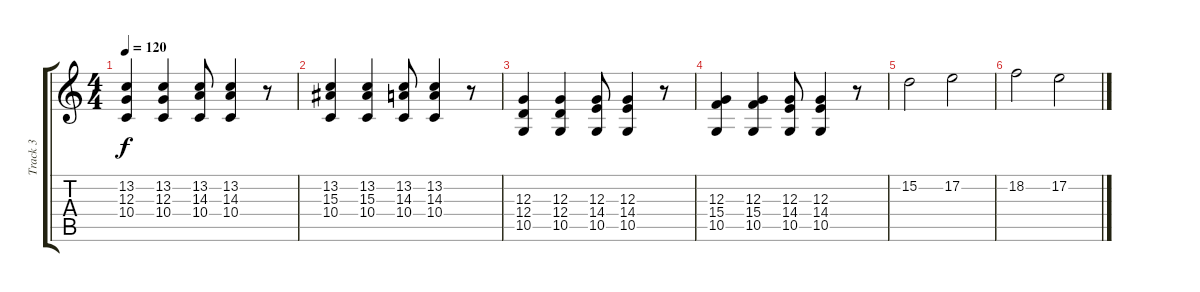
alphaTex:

\track ("Track 3" "Track 3") {instrument drawbarorgan}
\staff {score tabs}
\tuning (E4 B3 G3 D3 A2 E2) {hide}
\ts (4 4)
\tempo 120
\clef g2
\ks c
(13.2 12.3 10.4).4{dy f} (13.2 12.3 10.4).4 (13.2 14.3 10.4).8 (13.2 14.3 10.4).4 r.8 |
(13.2 15.3 10.4).4 (13.2 15.3 10.4).4 (13.2 14.3 10.4).8 (13.2 14.3 10.4).4 r.8 |
(12.3 12.4 10.5).4 (12.3 12.4 10.5).4 (12.3 14.4 10.5).8 (12.3 14.4 10.5).4 r.8 |
(12.3 15.4 10.5).4 (12.3 15.4 10.5).4 (12.3 14.4 10.5).8 (12.3 14.4 10.5).4 r.8 |
15.2.2 17.2.2 |
18.2.2 17.2.2
